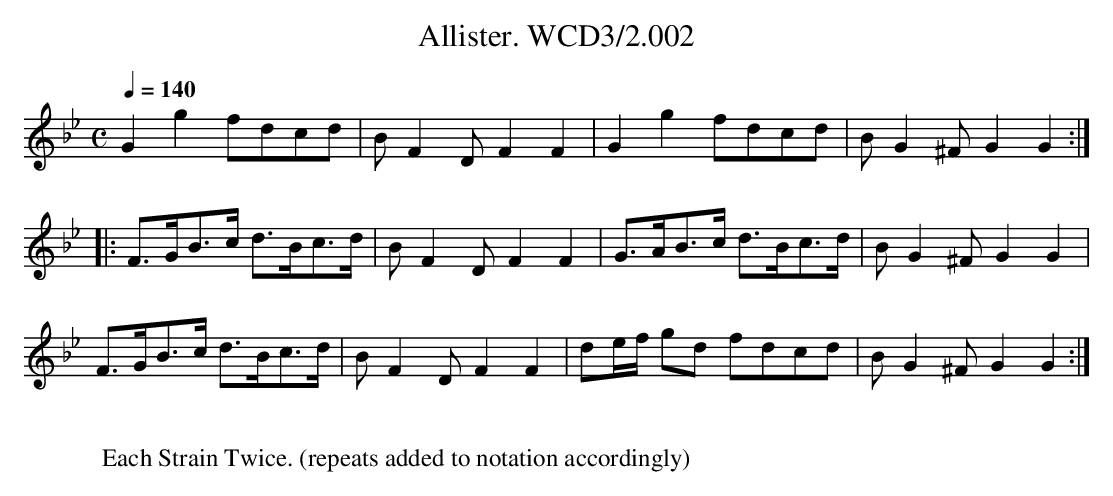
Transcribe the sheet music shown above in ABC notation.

X:1
T:Allister. WCD3/2.002
M:C
L:1/8
Q:1/4=140
K:Gm
G2 g2 fdcd|BF2DF2F2|G2 g2 fdcd|BG2^FG2G2:|
|:F>GB>c d>Bc>d|BF2DF2F2|G>AB>c d>Bc>d|BG2^FG2G2|
F>GB>c d>Bc>d|BF2DF2F2|de/f/ gd fdcd|BG2^FG2G2:|
W:
W:Each Strain Twice. (repeats added to notation accordingly)
